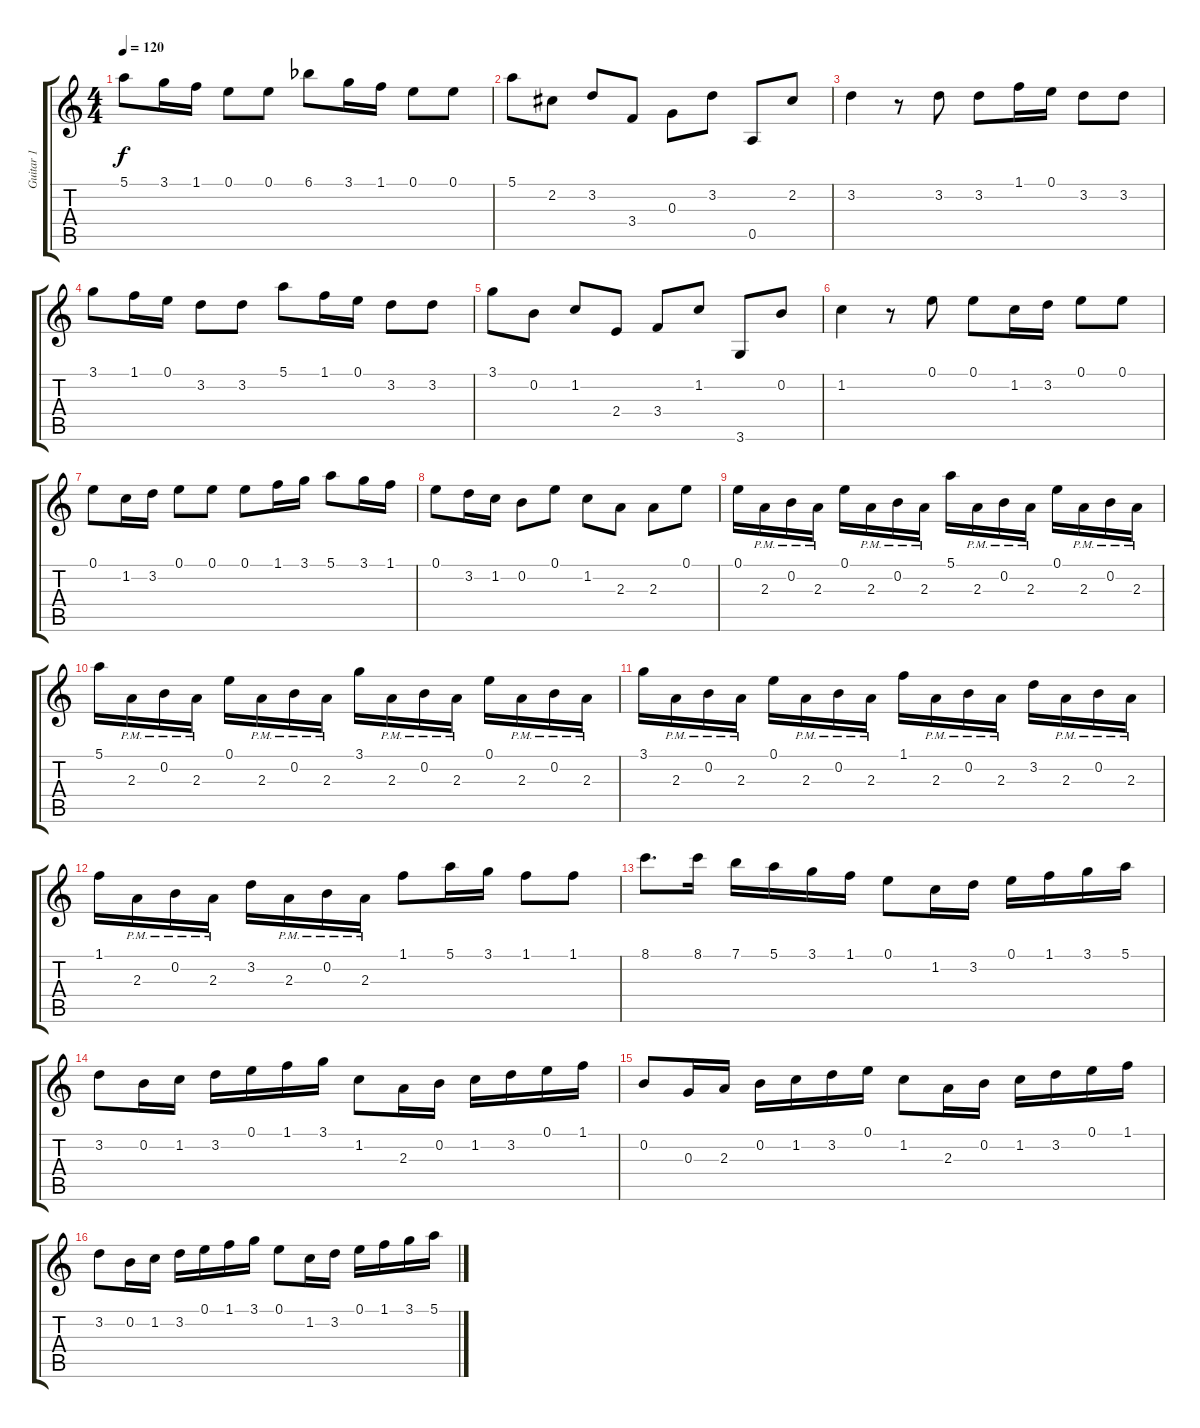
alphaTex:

\track ("Guitar 1" "Guitar 1") {instrument acousticguitarsteel}
\staff {score tabs}
\tuning (E4 B3 G3 D3 A2 E2) {hide}
\ts (4 4)
\tempo 120
\clef g2
\ks c
5.1.8{dy f} 3.1.16 1.1.16 0.1.8 0.1.8 6.1{acc b}.8 3.1.16 1.1.16 0.1.8 0.1.8 |
5.1.8 2.2.8 3.2.8 3.4.8 0.3.8 3.2.8 0.5.8 2.2.8 |
3.2.4 r.8 3.2.8 3.2.8 1.1.16 0.1.16 3.2.8 3.2.8 |
3.1.8 1.1.16 0.1.16 3.2.8 3.2.8 5.1.8 1.1.16 0.1.16 3.2.8 3.2.8 |
3.1.8 0.2.8 1.2.8 2.4.8 3.4.8 1.2.8 3.6.8 0.2.8 |
1.2.4 r.8 0.1.8 0.1.8 1.2.16 3.2.16 0.1.8 0.1.8 |
0.1.8 1.2.16 3.2.16 0.1.8 0.1.8 0.1.8 1.1.16 3.1.16 5.1.8 3.1.16 1.1.16 |
0.1.8 3.2.16 1.2.16 0.2.8 0.1.8 1.2.8 2.3.8 2.3.8 0.1.8 |
0.1.16 2.3{pm}.16 0.2{pm}.16 2.3{pm}.16 0.1.16 2.3{pm}.16 0.2{pm}.16 2.3{pm}.16 5.1.16 2.3{pm}.16 0.2{pm}.16 2.3{pm}.16 0.1.16 2.3{pm}.16 0.2{pm}.16 2.3{pm}.16 |
5.1.16 2.3{pm}.16 0.2{pm}.16 2.3{pm}.16 0.1.16 2.3{pm}.16 0.2{pm}.16 2.3{pm}.16 3.1.16 2.3{pm}.16 0.2{pm}.16 2.3{pm}.16 0.1.16 2.3{pm}.16 0.2{pm}.16 2.3{pm}.16 |
3.1.16 2.3{pm}.16 0.2{pm}.16 2.3{pm}.16 0.1.16 2.3{pm}.16 0.2{pm}.16 2.3{pm}.16 1.1.16 2.3{pm}.16 0.2{pm}.16 2.3{pm}.16 3.2.16 2.3{pm}.16 0.2{pm}.16 2.3{pm}.16 |
1.1.16 2.3{pm}.16 0.2{pm}.16 2.3{pm}.16 3.2.16 2.3{pm}.16 0.2{pm}.16 2.3{pm}.16 1.1.8 5.1.16 3.1.16 1.1.8 1.1.8 |
8.1.8{d} 8.1.16 7.1.16 5.1.16 3.1.16 1.1.16 0.1.8 1.2.16 3.2.16 0.1.16 1.1.16 3.1.16 5.1.16 |
3.2.8 0.2.16 1.2.16 3.2.16 0.1.16 1.1.16 3.1.16 1.2.8 2.3.16 0.2.16 1.2.16 3.2.16 0.1.16 1.1.16 |
0.2.8 0.3.16 2.3.16 0.2.16 1.2.16 3.2.16 0.1.16 1.2.8 2.3.16 0.2.16 1.2.16 3.2.16 0.1.16 1.1.16 |
3.2.8 0.2.16 1.2.16 3.2.16 0.1.16 1.1.16 3.1.16 0.1.8 1.2.16 3.2.16 0.1.16 1.1.16 3.1.16 5.1.16
